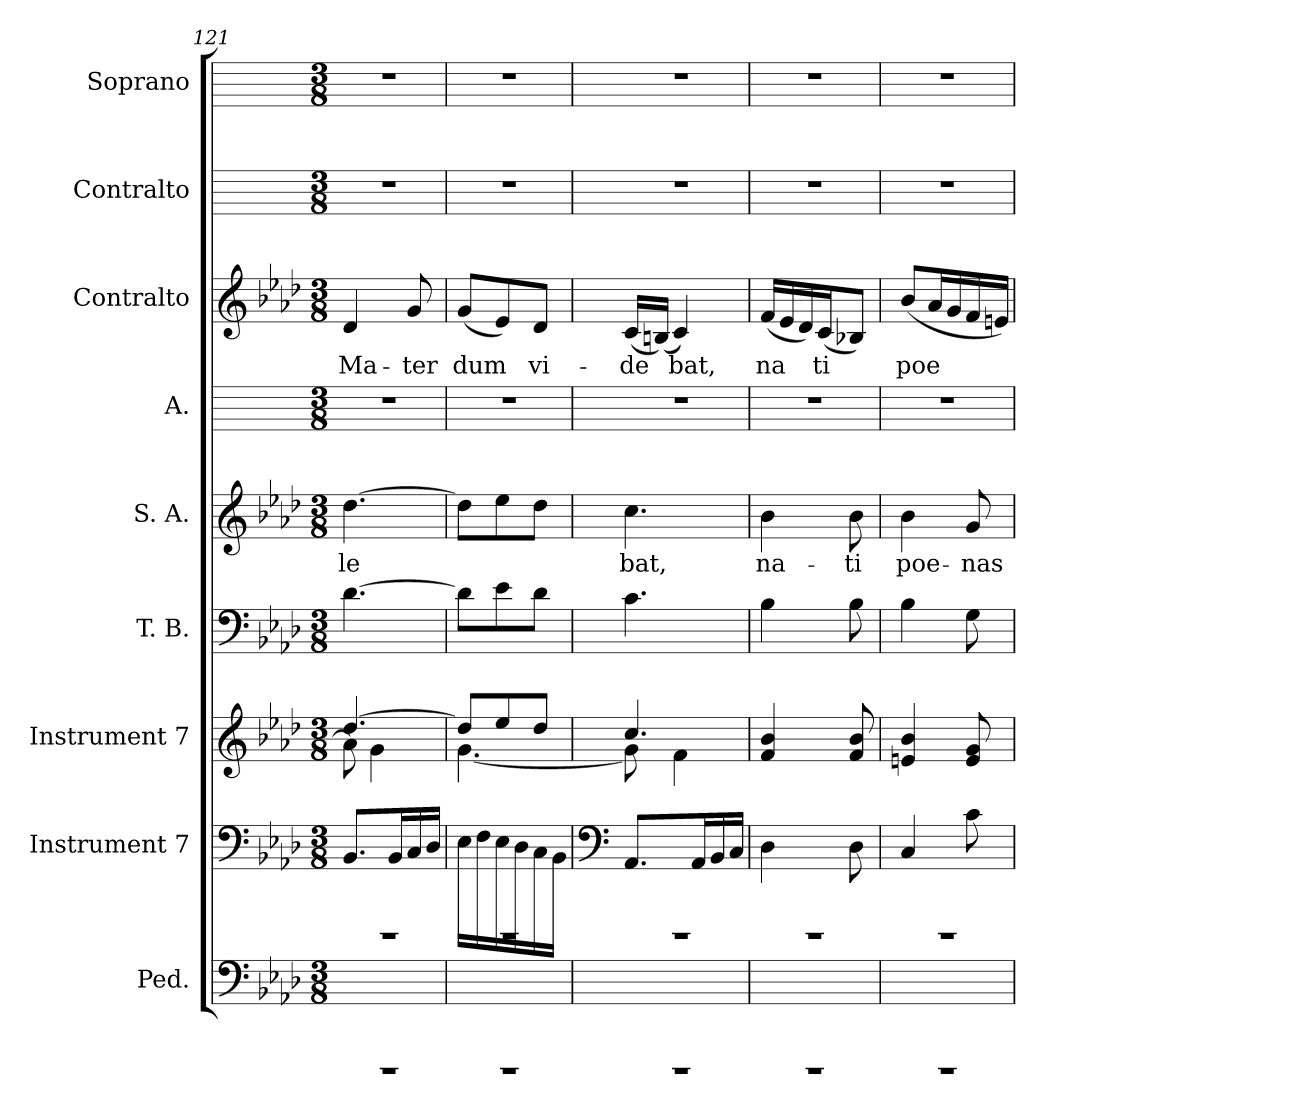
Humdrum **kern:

**kern	**kern	**kern	**kern	**kern	**text	**kern	**kern	**text	**kern	**kern
*part9	*part8	*part7	*part6	*part5	*part5	*part4	*part3	*part3	*part2	*part1
*staff9	*staff8	*staff7	*staff6	*staff5	*staff5	*staff4	*staff3	*staff3	*staff2	*staff1
*I"Ped.	*I"Instrument 7	*I"Instrument 7	*I"T.  B.	*I"S.  A.	*	*I"A.	*I"Contralto	*	*I"Contralto	*I"Soprano
*	*	*	*I'T.  B.	*I'S.  A.	*	*	*	*	*	*
*clefF4	*clefF4	*clefG2	*clefF4	*clefG2	*	*	*clefG2	*	*	*
*k[b-e-a-d-]	*k[b-e-a-d-]	*k[b-e-a-d-]	*k[b-e-a-d-]	*k[b-e-a-d-]	*	*k[]	*k[b-e-a-d-]	*	*k[]	*k[]
*A-:	*A-:	*A-:	*A-:	*A-:	*	*C:	*A-:	*	*C:	*C:
*M3/8	*M3/8	*M3/8	*M3/8	*M3/8	*	*M3/8	*M3/8	*	*M3/8	*M3/8
=121	=121	=121	=121	=121	=121	=121	=121	=121	=121	=121
*	*^	*^	*	*	*	*	*	*	*	*
!	!	!	!	!	!	!	!LO:LY:b:cj	!	!	!LO:LY:b:cj	!	!
4.rBBBB	4.rCCC	8.BB-/L	[>4.dd-/	8a-\]	[>4.d-\	[>4.dd-\	-le-	4.r	4d-/	Ma-	4.r	4.r
.	.	.	.	4g\	.	.	.	.	.	.	.	.
.	.	16BB-/	.	.	.	.	.	.	.	.	.	.
!	!	!	!	!	!	!	!	!	!	!LO:LY:b:cj	!	!
.	.	16C/	.	.	.	.	.	.	8g/	-ter	.	.
.	.	16D-/J	.	.	.	.	.	.	.	.	.	.
=122	=122	=122	=122	=122	=122	=122	=122	=122	=122	=122	=122	=122
!	!	!	!	!	!	!	!LO:LY:b:cj	!	!	!LO:LY:b:cj	!	!
4.rBBBB	4.rCCC	16E-\L	8dd-/L]	[<4.g\	8d-\L]	8dd-\L]	--	4.r	(<8g/L	dum	4.r	4.r
.	.	16F\	.	.	.	.	.	.	.	.	.	.
!	!	!	!	!	!	!	!LO:LY:b:cj	!	!	!LO:LY:b:cj	!	!
.	.	16E-\	8ee-/	.	8e-\	8ee-\	--	.	8e-/)	.	.	.
.	.	16D-\	.	.	.	.	.	.	.	.	.	.
!	!	!	!	!	!	!	!LO:LY:b:cj	!	!	!LO:LY:b:cj	!	!
.	.	16C\	8dd-/J	.	8d-\J	8dd-\J	--	.	8d-/J	vi-	.	.
.	.	16BB-\J	.	.	.	.	.	.	.	.	.	.
!!LO:LB:g=z
=123	=123	=123	=123	=123	=123	=123	=123	=123	=123	=123	=123	=123
*	*clefF4	*	*	*	*	*	*	*	*	*	*	*
!	!	!	!	!	!	!	!LO:LY:b:cj	!	!	!LO:LY:b:cj	!	!
4.rBBBB	4.rCCC	8.AA-/L	4.cc/	8g\]	4.c\	4.cc\	-bat,	4.r	(<16c/L	-de-	4.r	4.r
!	!	!	!	!	!	!	!	!	!	!LO:LY:b:cj	!	!
.	.	.	.	.	.	.	.	.	(>16Bn/J)	--	.	.
!	!	!	!	!	!	!	!	!	!	!LO:LY:b:cj	!	!
.	.	.	.	4f\	.	.	.	.	4c/)	-bat,	.	.
.	.	16AA-/	.	.	.	.	.	.	.	.	.	.
.	.	16BB-/	.	.	.	.	.	.	.	.	.	.
.	.	16C/J	.	.	.	.	.	.	.	.	.	.
*	*	*	*v	*v	*	*	*	*	*	*	*	*
=124	=124	=124	=124	=124	=124	=124	=124	=124	=124	=124	=124
!	!	!	!	!	!	!LO:LY:b:cj	!	!	!LO:LY:b:cj	!	!
4.rBBBB	4.rCCC	4D-\	4f/ 4b-/	4B-\	4b-\	na-	4.r	(<16f/L	na-	4.r	4.r
!	!	!	!	!	!	!	!	!	!LO:LY:b:cj	!	!
.	.	.	.	.	.	.	.	16e-/	--	.	.
!	!	!	!	!	!	!	!	!	!LO:LY:b:cj	!	!
.	.	.	.	.	.	.	.	16d-/)	--	.	.
!	!	!	!	!	!	!	!	!	!LO:LY:b:cj	!	!
.	.	.	.	.	.	.	.	(<16c/	-ti	.	.
!	!	!	!	!	!	!LO:LY:b:cj	!	!	!LO:LY:b:cj	!	!
.	.	8D-\	8f/ 8b-/	8B-\	8b-\	-ti	.	8B-X/J)	.	.	.
=125	=125	=125	=125	=125	=125	=125	=125	=125	=125	=125	=125
!	!	!	!	!	!	!LO:LY:b:cj	!	!	!LO:LY:b:cj	!	!
4.rBBBB	4.rCCC	4C/	4en/ 4b-/	4B-\	4b-\	poe-	4.r	(<8b-/L	poe-	4.r	4.r
!	!	!	!	!	!	!	!	!	!LO:LY:b:cj	!	!
.	.	.	.	.	.	.	.	16a-/	--	.	.
!	!	!	!	!	!	!	!	!	!LO:LY:b:cj	!	!
.	.	.	.	.	.	.	.	16g/	--	.	.
!	!	!	!	!	!	!LO:LY:b:cj	!	!	!LO:LY:b:cj	!	!
.	.	8c\	8e/ 8g/	8G\	8g/	-nas	.	16f/	--	.	.
!	!	!	!	!	!	!	!	!	!LO:LY:b:cj	!	!
.	.	.	.	.	.	.	.	16en/J)	--	.	.
*	*v	*v	*	*	*	*	*	*	*	*	*
=	=	=	=	=	=	=	=	=	=	=
*-	*-	*-	*-	*-	*-	*-	*-	*-	*-	*-
